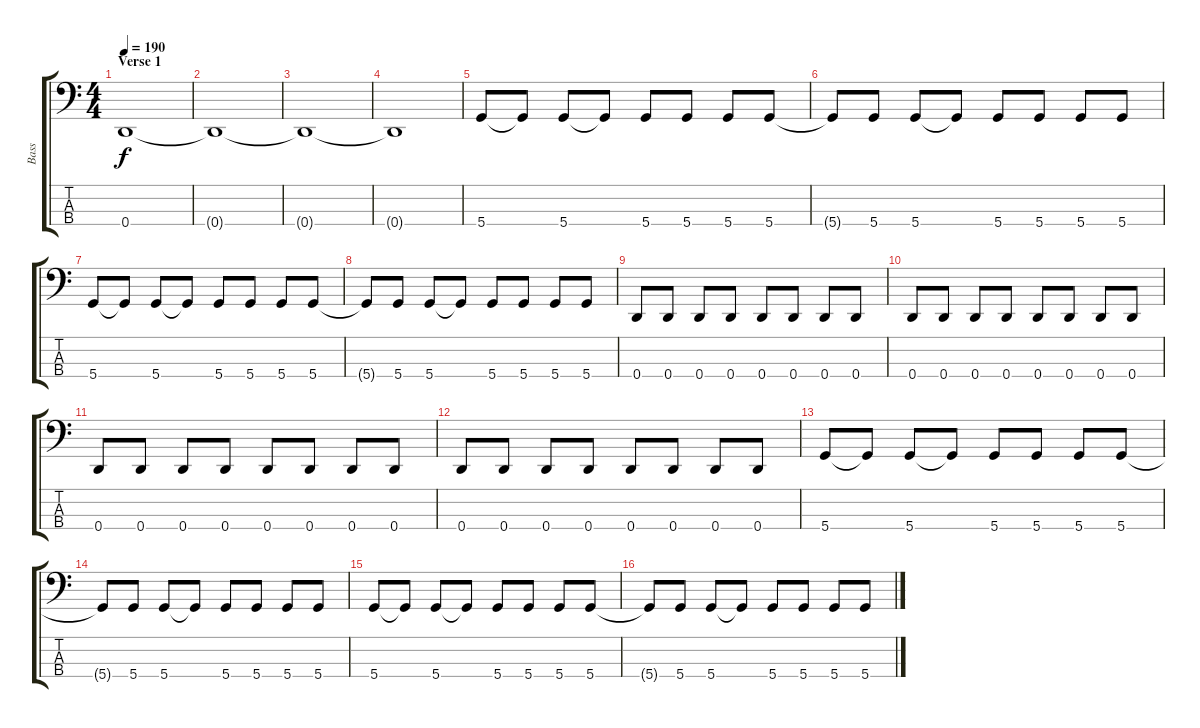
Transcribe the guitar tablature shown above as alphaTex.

\track ("Bass" "Bass") {instrument electricbassfinger}
\staff {score tabs}
\tuning (G2 D2 A1 D1) {hide}
\ts (4 4)
\section ("" "Verse 1")
\tempo 190
\clef f4
\ks c
0.4.1{dy f instrument electricbassfinger} |
0.4{t}.1 |
0.4{t}.1 |
0.4{t}.1 |
5.4.8 5.4{t}.8 5.4.8 5.4{t}.8 5.4.8 5.4.8 5.4.8 5.4.8 |
5.4{t}.8 5.4.8 5.4.8 5.4{t}.8 5.4.8 5.4.8 5.4.8 5.4.8 |
5.4.8 5.4{t}.8 5.4.8 5.4{t}.8 5.4.8 5.4.8 5.4.8 5.4.8 |
5.4{t}.8 5.4.8 5.4.8 5.4{t}.8 5.4.8 5.4.8 5.4.8 5.4.8 |
0.4.8 0.4.8 0.4.8 0.4.8 0.4.8 0.4.8 0.4.8 0.4.8 |
0.4.8 0.4.8 0.4.8 0.4.8 0.4.8 0.4.8 0.4.8 0.4.8 |
0.4.8 0.4.8 0.4.8 0.4.8 0.4.8 0.4.8 0.4.8 0.4.8 |
0.4.8 0.4.8 0.4.8 0.4.8 0.4.8 0.4.8 0.4.8 0.4.8 |
5.4.8 5.4{t}.8 5.4.8 5.4{t}.8 5.4.8 5.4.8 5.4.8 5.4.8 |
5.4{t}.8 5.4.8 5.4.8 5.4{t}.8 5.4.8 5.4.8 5.4.8 5.4.8 |
5.4.8 5.4{t}.8 5.4.8 5.4{t}.8 5.4.8 5.4.8 5.4.8 5.4.8 |
5.4{t}.8 5.4.8 5.4.8 5.4{t}.8 5.4.8 5.4.8 5.4.8 5.4.8
